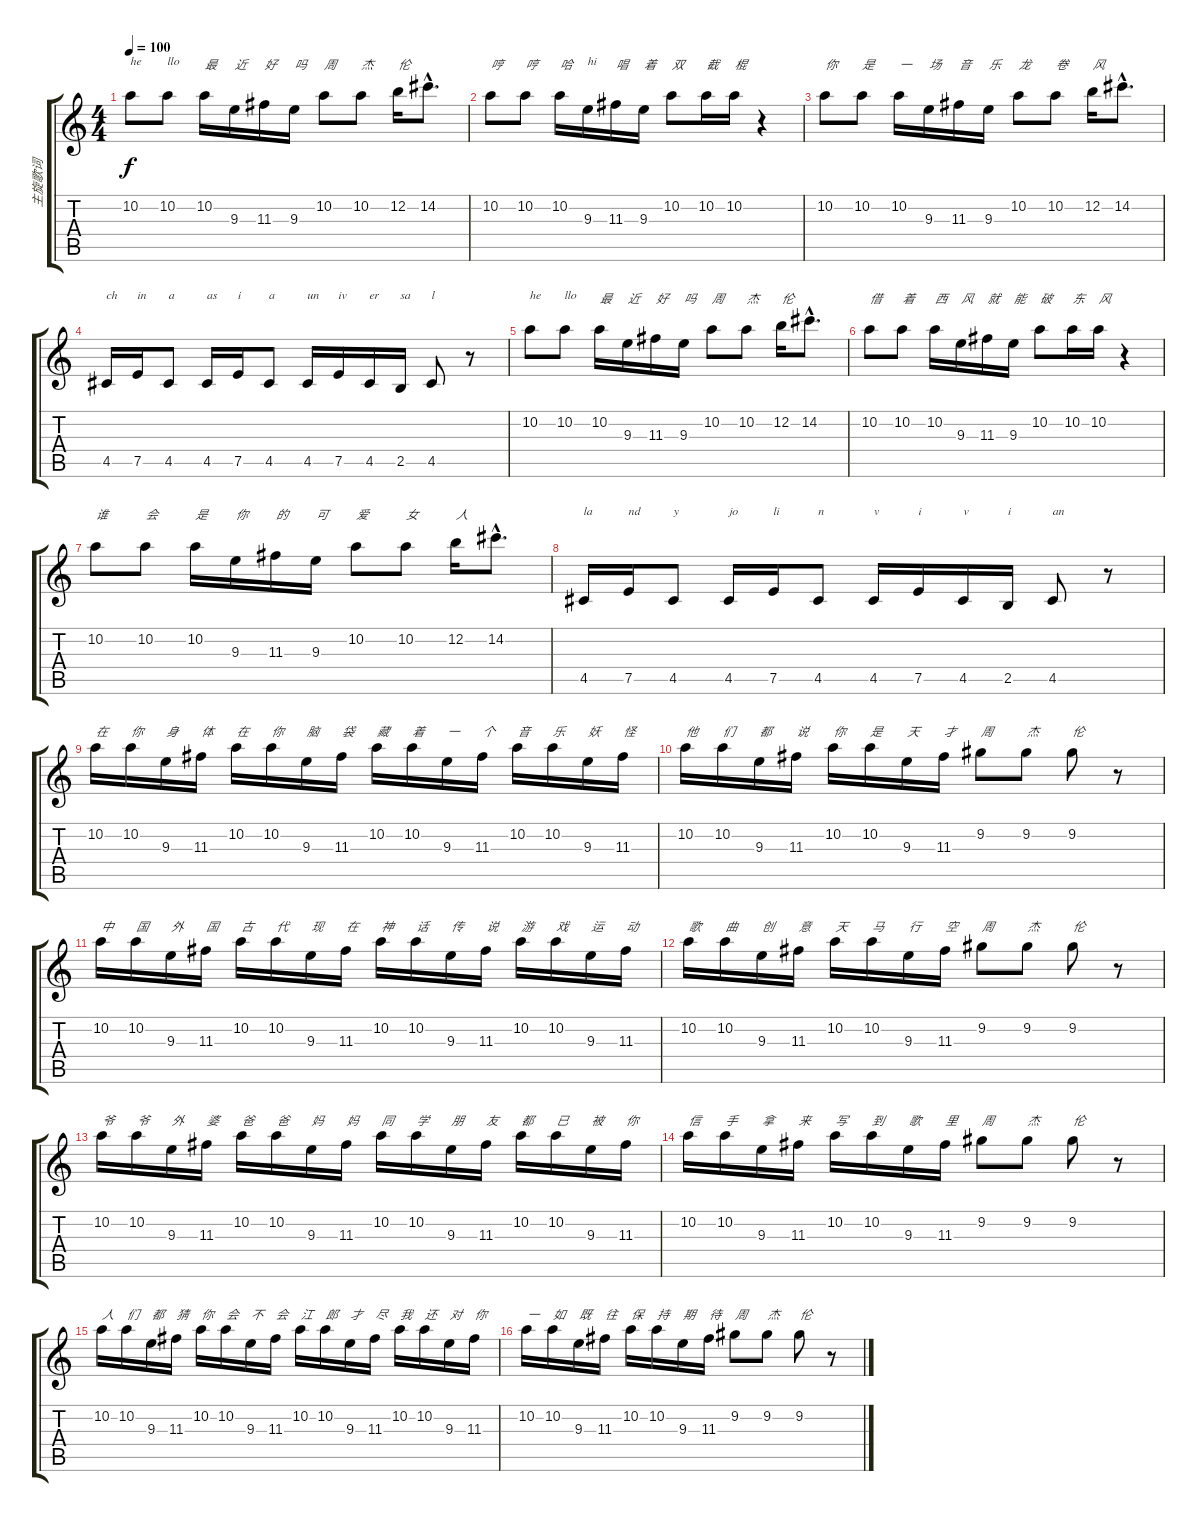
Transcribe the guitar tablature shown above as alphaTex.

\track ("主旋歌词" "主旋歌词") {instrument electricguitarclean}
\staff {score tabs}
\tuning (E4 B3 G3 D3 A2 E2) {hide}
\ts (4 4)
\tempo 100
\clef g2
\ks c
10.2.8{txt "he" dy f} 10.2.8{txt "llo"} 10.2.16{txt "最"} 9.3.16{txt "近"} 11.3.16{txt "好"} 9.3.16{txt "吗"} 10.2.8{txt "周"} 10.2.8{txt "杰"} 12.2.16{txt "伦"} 14.2{hac}.8{d} |
10.2.8{txt "哼"} 10.2.8{txt "哼"} 10.2.16{txt "哈"} 9.3.16{txt "hi"} 11.3.16{txt "唱"} 9.3.16{txt "着"} 10.2.8{txt "双"} 10.2.16{txt "截"} 10.2.16{txt "棍"} r.4 |
10.2.8{txt "你"} 10.2.8{txt "是"} 10.2.16{txt "一"} 9.3.16{txt "场"} 11.3.16{txt "音"} 9.3.16{txt "乐"} 10.2.8{txt "龙"} 10.2.8{txt "卷"} 12.2.16{txt "风"} 14.2{hac}.8{d} |
4.5.16{txt "ch"} 7.5.16{txt "in"} 4.5.8{txt "a"} 4.5.16{txt "as"} 7.5.16{txt "i"} 4.5.8{txt "a"} 4.5.16{txt "un"} 7.5.16{txt "iv"} 4.5.16{txt "er"} 2.5.16{txt "sa"} 4.5.8{txt "l"} r.8 |
10.2.8{txt "he"} 10.2.8{txt "llo"} 10.2.16{txt "最"} 9.3.16{txt "近"} 11.3.16{txt "好"} 9.3.16{txt "吗"} 10.2.8{txt "周"} 10.2.8{txt "杰"} 12.2.16{txt "伦"} 14.2{hac}.8{d} |
10.2.8{txt "借"} 10.2.8{txt "着"} 10.2.16{txt "西"} 9.3.16{txt "风"} 11.3.16{txt "就"} 9.3.16{txt "能"} 10.2.8{txt "破"} 10.2.16{txt "东"} 10.2.16{txt "风"} r.4 |
10.2.8{txt "谁"} 10.2.8{txt "会"} 10.2.16{txt "是"} 9.3.16{txt "你"} 11.3.16{txt "的"} 9.3.16{txt "可"} 10.2.8{txt "爱"} 10.2.8{txt "女"} 12.2.16{txt "人"} 14.2{hac}.8{d} |
4.5.16{txt "la"} 7.5.16{txt "nd"} 4.5.8{txt "y"} 4.5.16{txt "jo"} 7.5.16{txt "li"} 4.5.8{txt "n"} 4.5.16{txt "v"} 7.5.16{txt "i"} 4.5.16{txt "v"} 2.5.16{txt "i"} 4.5.8{txt "an"} r.8 |
10.2.16{txt "在"} 10.2.16{txt "你"} 9.3.16{txt "身"} 11.3.16{txt "体"} 10.2.16{txt "在 "} 10.2.16{txt "你"} 9.3.16{txt "脑"} 11.3.16{txt "袋"} 10.2.16{txt "藏"} 10.2.16{txt "着"} 9.3.16{txt "一"} 11.3.16{txt "个"} 10.2.16{txt "音"} 10.2.16{txt "乐"} 9.3.16{txt "妖"} 11.3.16{txt "怪"} |
10.2.16{txt "他"} 10.2.16{txt "们"} 9.3.16{txt "都"} 11.3.16{txt "说"} 10.2.16{txt "你"} 10.2.16{txt "是"} 9.3.16{txt "天"} 11.3.16{txt "才"} 9.2.8{txt "周"} 9.2.8{txt "杰"} 9.2.8{txt "伦"} r.8 |
10.2.16{txt "中"} 10.2.16{txt "国"} 9.3.16{txt "外"} 11.3.16{txt "国"} 10.2.16{txt "古"} 10.2.16{txt "代"} 9.3.16{txt "现"} 11.3.16{txt "在"} 10.2.16{txt "神"} 10.2.16{txt "话"} 9.3.16{txt "传"} 11.3.16{txt "说"} 10.2.16{txt "游"} 10.2.16{txt "戏"} 9.3.16{txt "运"} 11.3.16{txt "动"} |
10.2.16{txt "歌"} 10.2.16{txt "曲"} 9.3.16{txt "创"} 11.3.16{txt "意"} 10.2.16{txt "天"} 10.2.16{txt "马"} 9.3.16{txt "行"} 11.3.16{txt "空"} 9.2.8{txt "周"} 9.2.8{txt "杰"} 9.2.8{txt "伦"} r.8 |
10.2.16{txt "爷"} 10.2.16{txt "爷"} 9.3.16{txt "外"} 11.3.16{txt "婆"} 10.2.16{txt "爸"} 10.2.16{txt "爸"} 9.3.16{txt "妈"} 11.3.16{txt "妈"} 10.2.16{txt "同"} 10.2.16{txt "学"} 9.3.16{txt "朋"} 11.3.16{txt "友"} 10.2.16{txt "都"} 10.2.16{txt "已"} 9.3.16{txt "被"} 11.3.16{txt "你"} |
10.2.16{txt "信"} 10.2.16{txt "手"} 9.3.16{txt "拿"} 11.3.16{txt "来"} 10.2.16{txt "写"} 10.2.16{txt "到"} 9.3.16{txt "歌"} 11.3.16{txt "里"} 9.2.8{txt "周"} 9.2.8{txt "杰"} 9.2.8{txt "伦"} r.8 |
10.2.16{txt "人"} 10.2.16{txt "们"} 9.3.16{txt "都"} 11.3.16{txt "猜"} 10.2.16{txt "你"} 10.2.16{txt "会"} 9.3.16{txt "不"} 11.3.16{txt "会"} 10.2.16{txt "江"} 10.2.16{txt "郎"} 9.3.16{txt "才"} 11.3.16{txt "尽"} 10.2.16{txt "我"} 10.2.16{txt "还"} 9.3.16{txt "对"} 11.3.16{txt "你"} |
10.2.16{txt "一"} 10.2.16{txt "如"} 9.3.16{txt "既"} 11.3.16{txt "往"} 10.2.16{txt "保"} 10.2.16{txt "持"} 9.3.16{txt "期"} 11.3.16{txt "待"} 9.2.8{txt "周"} 9.2.8{txt "杰"} 9.2.8{txt "伦"} r.8
